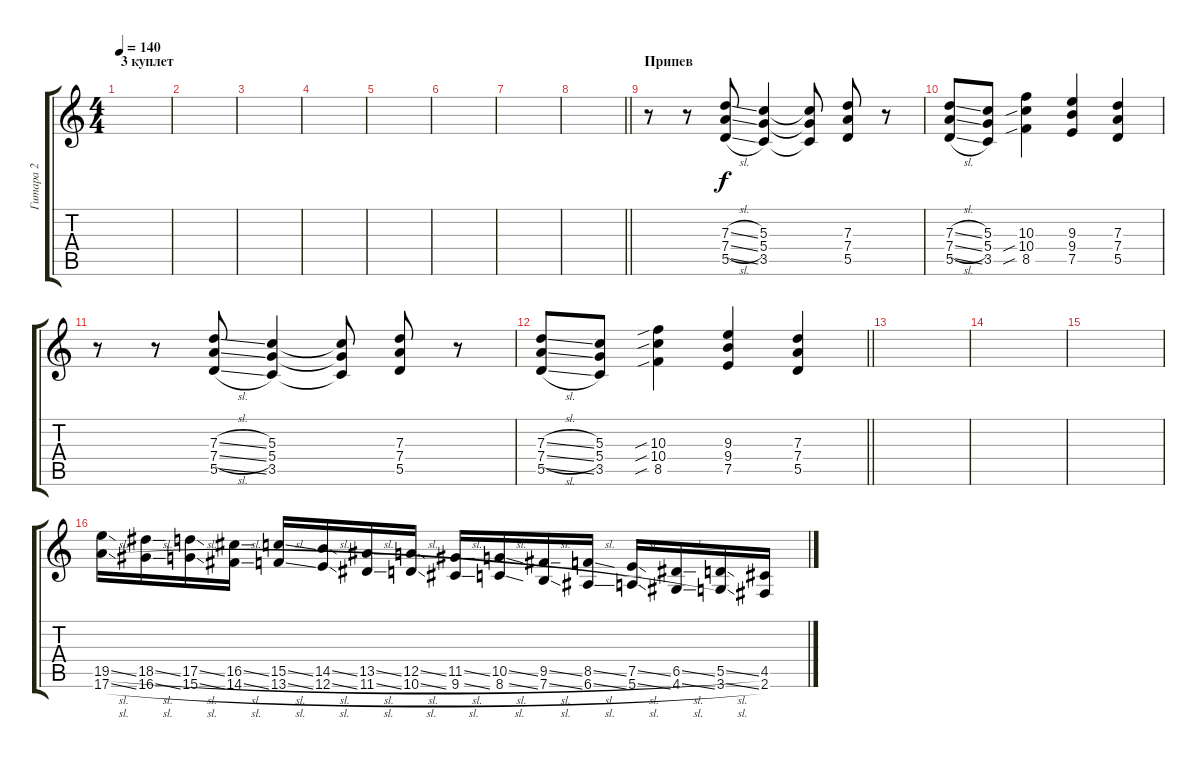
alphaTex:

\track ("Гитара 2" "Гитара 2") {instrument overdrivenguitar}
\staff {score tabs}
\tuning (E4 B3 G3 D3 A2 E2) {hide}
\ts (4 4)
\section ("" "3 куплет")
\tempo 140
\clef g2
\ks c
|
|
|
|
|
|
|
\barLineRight lightlight
|
\section ("" "Припев")
r.8 r.8 (7.3{sl} 7.4{sl} 5.5{sl}).8 (5.3 5.4 3.5).4 (5.3{t} 5.4{t} 3.5{t}).8 (7.3 7.4 5.5).8 r.8 |
(7.3{sl} 7.4{sl} 5.5{sl}).8 (5.3 5.4 3.5).8 (10.3 10.4{sib} 8.5{sib}).4 (9.3 9.4 7.5).4 (7.3 7.4 5.5).4 |
r.8 r.8 (7.3{sl} 7.4{sl} 5.5{sl}).8 (5.3 5.4 3.5).4 (5.3{t} 5.4{t} 3.5{t}).8 (7.3 7.4 5.5).8 r.8 |
\barLineRight lightlight
(7.3{sl} 7.4{sl} 5.5{sl}).8 (5.3 5.4 3.5).8 (10.3{sib} 10.4{sib} 8.5{sib}).4 (9.3 9.4 7.5).4 (7.3 7.4 5.5).4 |
|
|
|
(19.5{sl} 17.6{sl}).16 (18.5{sl} 16.6{sl}).16 (17.5{sl} 15.6{sl}).16 (16.5{sl} 14.6{sl}).16 (15.5{sl} 13.6{sl}).16 (14.5{sl} 12.6{sl}).16 (13.5{sl} 11.6{sl}).16 (12.5{sl} 10.6{sl}).16 (11.5{sl} 9.6{sl}).16 (10.5{sl} 8.6{sl}).16 (9.5{sl} 7.6{sl}).16 (8.5{sl} 6.6{sl}).16 (7.5{sl} 5.6{sl}).16 (6.5{sl} 4.6{sl}).16 (5.5{sl} 3.6{sl}).16 (4.5 2.6).16
